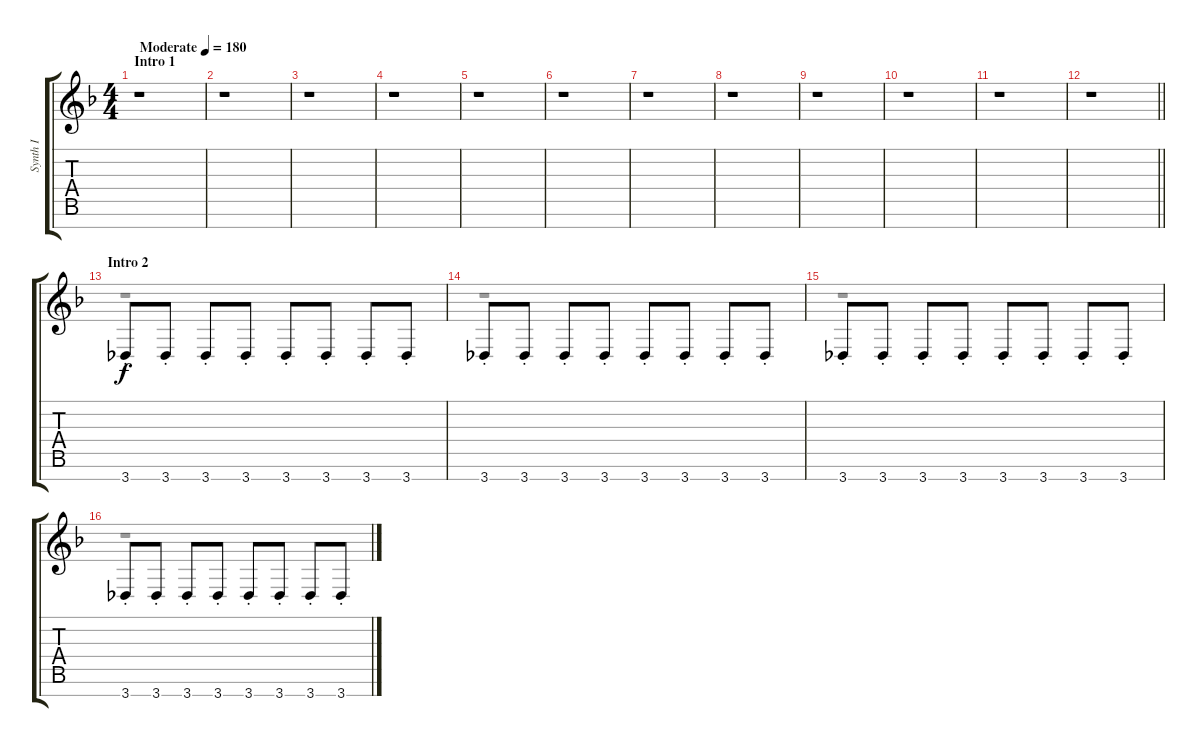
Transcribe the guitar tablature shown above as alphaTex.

\track ("Synth I" "Synth I") {instrument pad7halo}
\staff {score tabs}
\tuning (Eb5 Bb4 Gb4 Db4 Ab3 Eb3 Bb2) {hide}
\voice
\ts (4 4)
\section ("" "Intro 1")
\tempo (180 "Moderate")
\clef g2
\ks f
r.1{dy f instrument pad7halo} |
r.1 |
r.1 |
r.1 |
r.1 |
r.1 |
r.1 |
r.1 |
r.1 |
r.1 |
r.1 |
\barLineRight lightlight
r.1 |
\section ("" "Intro 2")
3.7{st}.8{instrument lead2sawtooth} 3.7{st}.8 3.7{st}.8 3.7{st}.8 3.7{st}.8 3.7{st}.8 3.7{st}.8 3.7{st}.8 |
3.7{st}.8 3.7{st}.8 3.7{st}.8 3.7{st}.8 3.7{st}.8 3.7{st}.8 3.7{st}.8 3.7{st}.8 |
3.7{st}.8 3.7{st}.8 3.7{st}.8 3.7{st}.8 3.7{st}.8 3.7{st}.8 3.7{st}.8 3.7{st}.8 |
3.7{st}.8 3.7{st}.8 3.7{st}.8 3.7{st}.8 3.7{st}.8 3.7{st}.8 3.7{st}.8 3.7{st}.8
\voice
\clef g2
\ottava regular
\simile none
\ks f
r.1{dy f} |
r.1 |
r.1 |
r.1 |
r.1 |
r.1 |
r.1 |
r.1 |
r.1 |
r.1 |
r.1 |
\barLineRight lightlight
r.1 |
r.1 |
r.1 |
r.1 |
r.1
